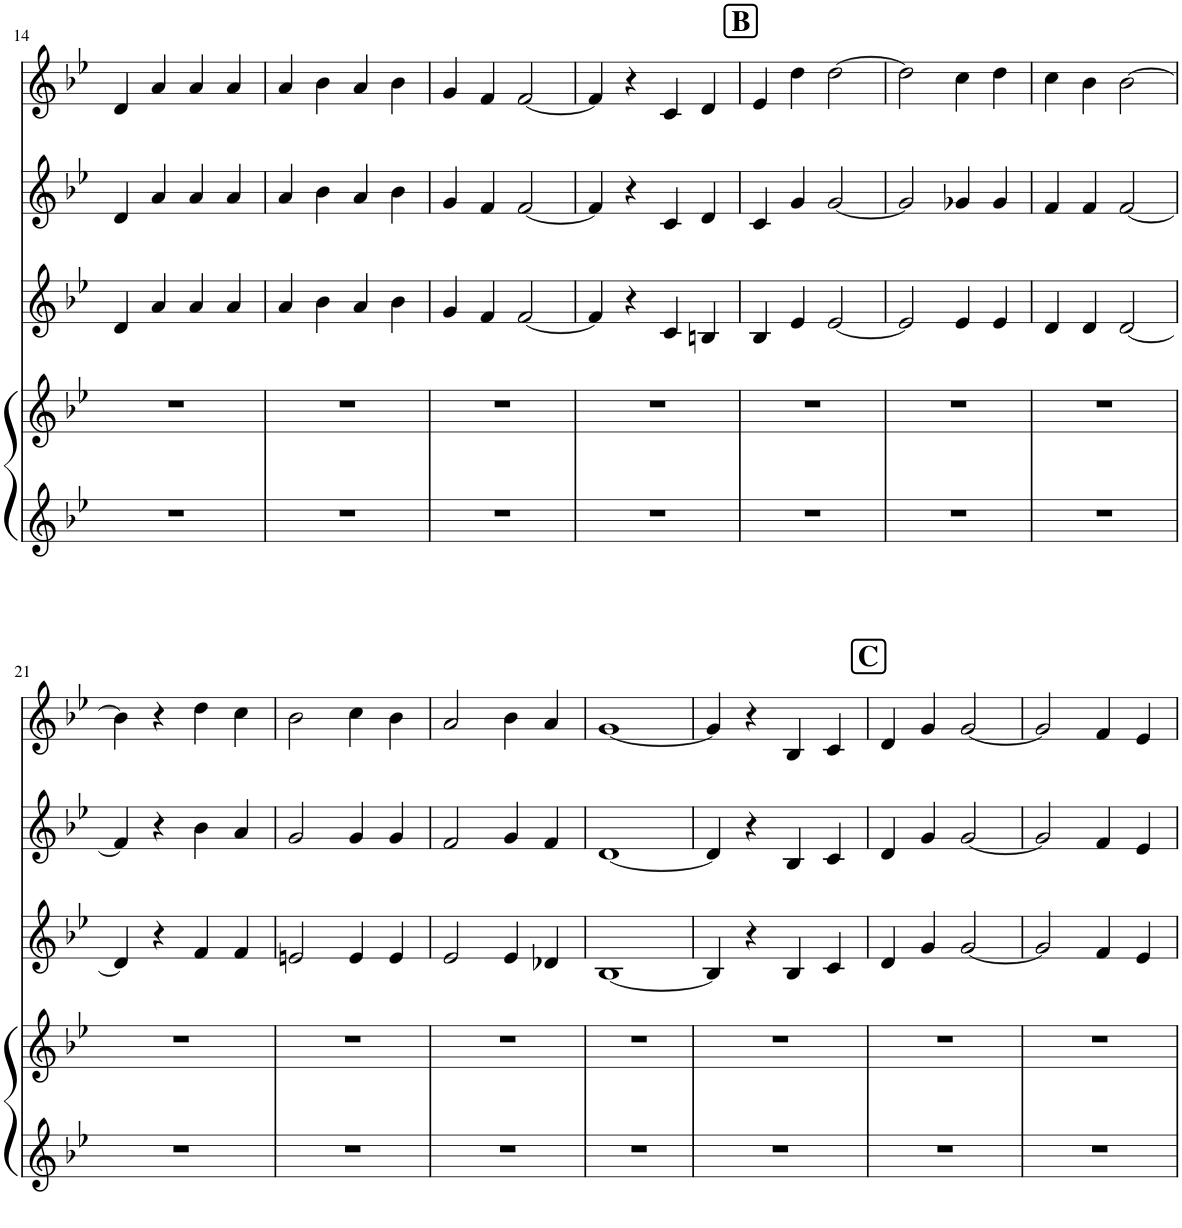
**kern	**kern	**kern	**kern	**kern
*part4	*part4	*part3	*part2	*part1
*staff5	*staff4	*staff3	*staff2	*staff1
*I"Piano	*	*I"Piano	*I"Piano	*I"Piano
*I'Pno	*	*I'Pno	*I'Pno	*I'Pno
!!LO:PB:g=z
*clefG2	*clefG2	*clefG2	*clefG2	*clefG2
*k[b-e-]	*k[b-e-]	*k[b-e-]	*k[b-e-]	*k[b-e-]
*M4/4	*M4/4	*M4/4	*M4/4	*M4/4
=14	=14	=14	=14	=14
1r	1r	4d/	4d/	4d/
.	.	4a/	4a/	4a/
.	.	4a/	4a/	4a/
.	.	4a/	4a/	4a/
=15	=15	=15	=15	=15
1r	1r	4a/	4a/	4a/
.	.	4b-\	4b-\	4b-\
.	.	4a/	4a/	4a/
.	.	4b-\	4b-\	4b-\
=16	=16	=16	=16	=16
1r	1r	4g/	4g/	4g/
.	.	4f/	4f/	4f/
.	.	[2f/	[2f/	[2f/
=17	=17	=17	=17	=17
1r	1r	4f/]	4f/]	4f/]
.	.	4r	4r	4r
.	.	4c/	4c/	4c/
.	.	4Bn/	4d/	4d/
!!LO:REH:place=s1:a:B:cj:fs=14:t=B
=18	=18	=18	=18	=18
1r	1r	4B-/	4c/	4e-/
.	.	4e-/	4g/	4dd\
.	.	[2e-/	[2g/	[2dd\
=19	=19	=19	=19	=19
1r	1r	2e-/]	2g/]	2dd\]
.	.	4e-/	4g-X/	4cc\
.	.	4e-/	4g-/	4dd\
=20	=20	=20	=20	=20
1r	1r	4d/	4f/	4cc\
.	.	4d/	4f/	4b-\
.	.	[2d/	[2f/	[2b-\
!!LO:LB:g=z
=21	=21	=21	=21	=21
1r	1r	4d/]	4f/]	4b-\]
.	.	4r	4r	4r
.	.	4f/	4b-\	4dd\
.	.	4f/	4a/	4cc\
=22	=22	=22	=22	=22
1r	1r	2en/	2g/	2b-\
.	.	4e/	4g/	4cc\
.	.	4e/	4g/	4b-\
=23	=23	=23	=23	=23
1r	1r	2e-/	2f/	2a/
.	.	4e-/	4g/	4b-\
.	.	4d-X/	4f/	4a/
=24	=24	=24	=24	=24
1r	1r	[1B-	[1d	[1g
=25	=25	=25	=25	=25
1r	1r	4B-/]	4d/]	4g/]
.	.	4r	4r	4r
.	.	4B-/	4B-/	4B-/
.	.	4c/	4c/	4c/
!!LO:REH:place=s1:a:B:cj:fs=14:t=C
=26	=26	=26	=26	=26
1r	1r	4d/	4d/	4d/
.	.	4g/	4g/	4g/
.	.	[2g/	[2g/	[2g/
=27	=27	=27	=27	=27
1r	1r	2g/]	2g/]	2g/]
.	.	4f/	4f/	4f/
.	.	4e-/	4e-/	4e-/
=	=	=	=	=
*-	*-	*-	*-	*-
